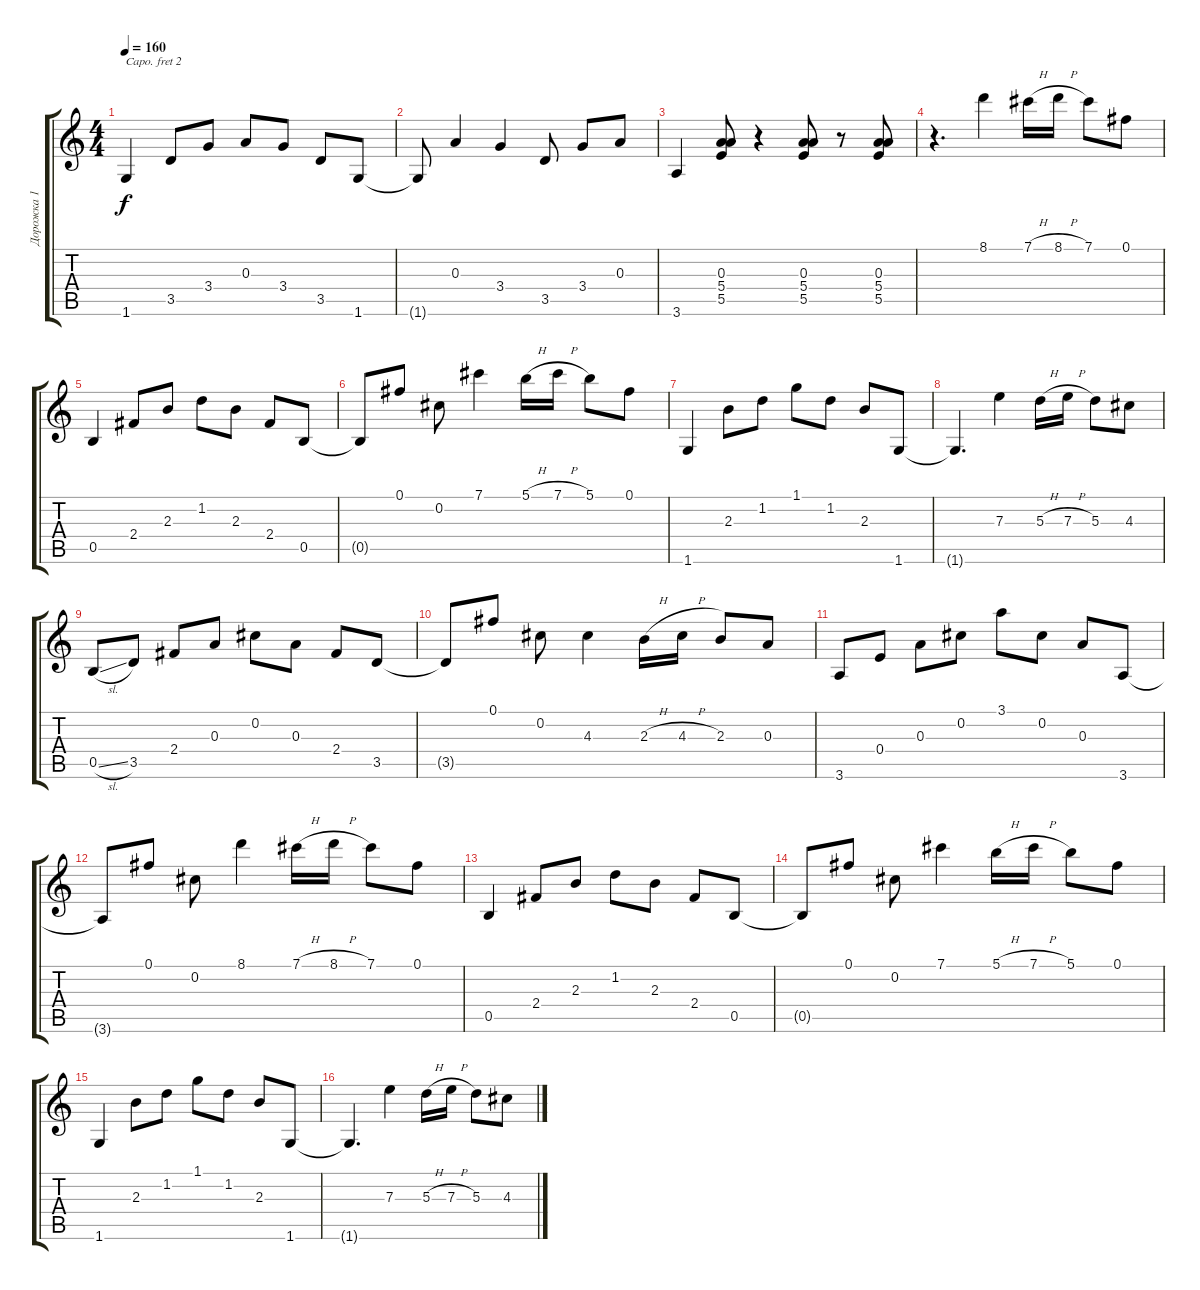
\track ("Дорожка 1" "Дорожка 1") {instrument acousticguitarnylon}
\staff {score tabs}
\capo 2
\tuning (E4 B3 G3 D3 A2 E2) {hide}
\ts (4 4)
\tempo 160
\clef g2
\ks c
1.6.4{dy f} 3.5.8 3.4.8 0.3.8 3.4.8 3.5.8 1.6.8 |
1.6{t}.8 0.3.4 3.4.4 3.5.8 3.4.8 0.3.8 |
3.6.4 (0.3 5.4 5.5).8 r.4 (0.3 5.4 5.5).8 r.8 (0.3 5.4 5.5).8 |
r.4{d} 8.1.4 7.1{h}.16 8.1{h}.16 7.1.8 0.1.8 |
0.5.4 2.4.8 2.3.8 1.2.8 2.3.8 2.4.8 0.5.8 |
0.5{t}.8 0.1.8 0.2.8 7.1.4 5.1{h}.16 7.1{h}.16 5.1.8 0.1.8 |
1.6.4 2.3.8 1.2.8 1.1.8 1.2.8 2.3.8 1.6.8 |
1.6{t}.4{d} 7.3.4 5.3{h}.16 7.3{h}.16 5.3.8 4.3.8 |
0.5{sl}.8 3.5.8 2.4.8 0.3.8 0.2.8 0.3.8 2.4.8 3.5.8 |
3.5{t}.8 0.1.8 0.2.8 4.3.4 2.3{h}.16 4.3{h}.16 2.3.8 0.3.8 |
3.6.8 0.4.8 0.3.8 0.2.8 3.1.8 0.2.8 0.3.8 3.6.8 |
3.6{t}.8 0.1.8 0.2.8 8.1.4 7.1{h}.16 8.1{h}.16 7.1.8 0.1.8 |
0.5.4 2.4.8 2.3.8 1.2.8 2.3.8 2.4.8 0.5.8 |
0.5{t}.8 0.1.8 0.2.8 7.1.4 5.1{h}.16 7.1{h}.16 5.1.8 0.1.8 |
1.6.4 2.3.8 1.2.8 1.1.8 1.2.8 2.3.8 1.6.8 |
1.6{t}.4{d} 7.3.4 5.3{h}.16 7.3{h}.16 5.3.8 4.3.8
